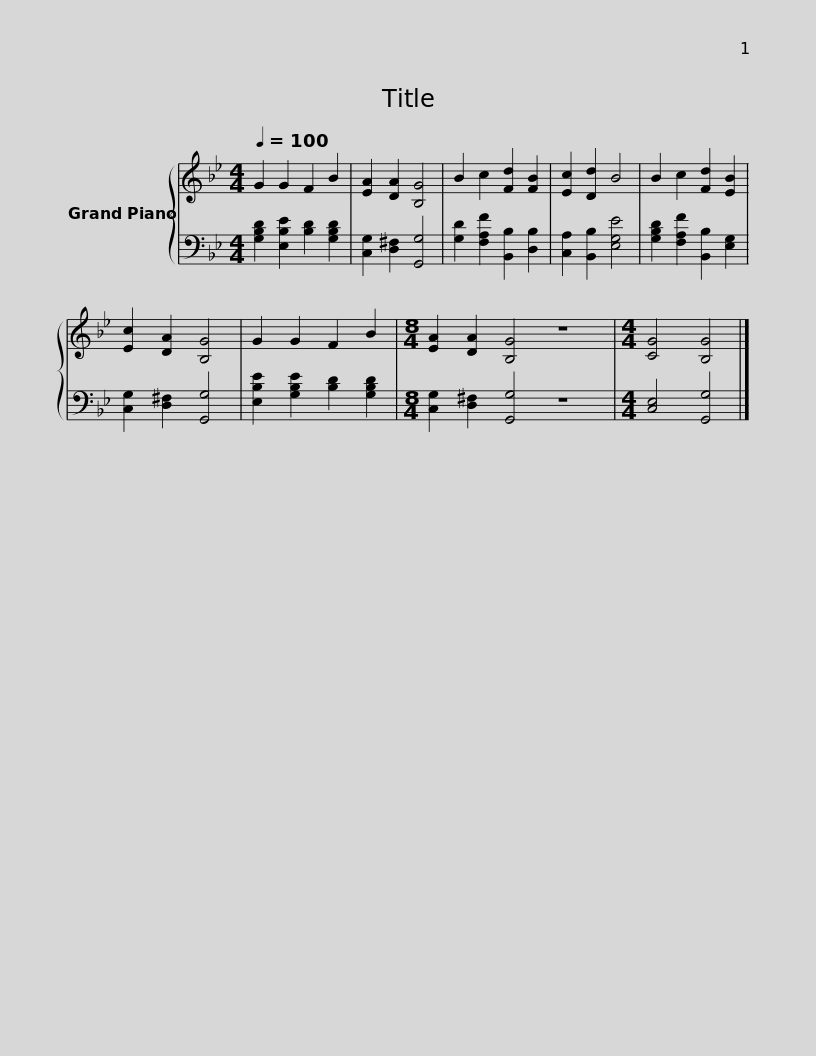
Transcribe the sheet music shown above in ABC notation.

X:1
%%score { 1 | 2 }
L:1/8
Q:1/4=100
M:4/4
I:linebreak $
K:Bb
V:1 treble
V:2 bass
V:1
 G2 G2 F2 B2 | [EA]2 [DA]2 [B,G]4 | B2 c2 [Fd]2 [FB]2 | [Ec]2 [Dd]2 B4 | B2 c2 [Fd]2 [EB]2 | %5
 [Ec]2 [DA]2 [B,G]4 | G2 G2 F2 B2 |$[M:8/4] [EA]2 [DA]2 [B,G]4 z8 |[M:4/4] [CG]4 [B,G]4 |] %9
V:2
 [G,B,D]2 [E,B,E]2 [B,D]2 [G,B,D]2 | [C,G,]2 [D,^F,]2 [G,,G,]4 | [G,D]2 [F,A,F]2 [B,,B,]2 [D,B,]2 | [C,A,]2 [B,,B,]2 [E,G,E]4 | [G,B,D]2 [F,A,F]2 [B,,B,]2 [E,G,]2 | %5
 [C,G,]2 [D,^F,]2 [G,,G,]4 | [E,B,E]2 [G,B,E]2 [B,D]2 [G,B,D]2 |$[M:8/4] [C,G,]2 [D,^F,]2 [G,,G,]4 z8 |[M:4/4] [C,E,]4 [G,,G,]4 |] %9
